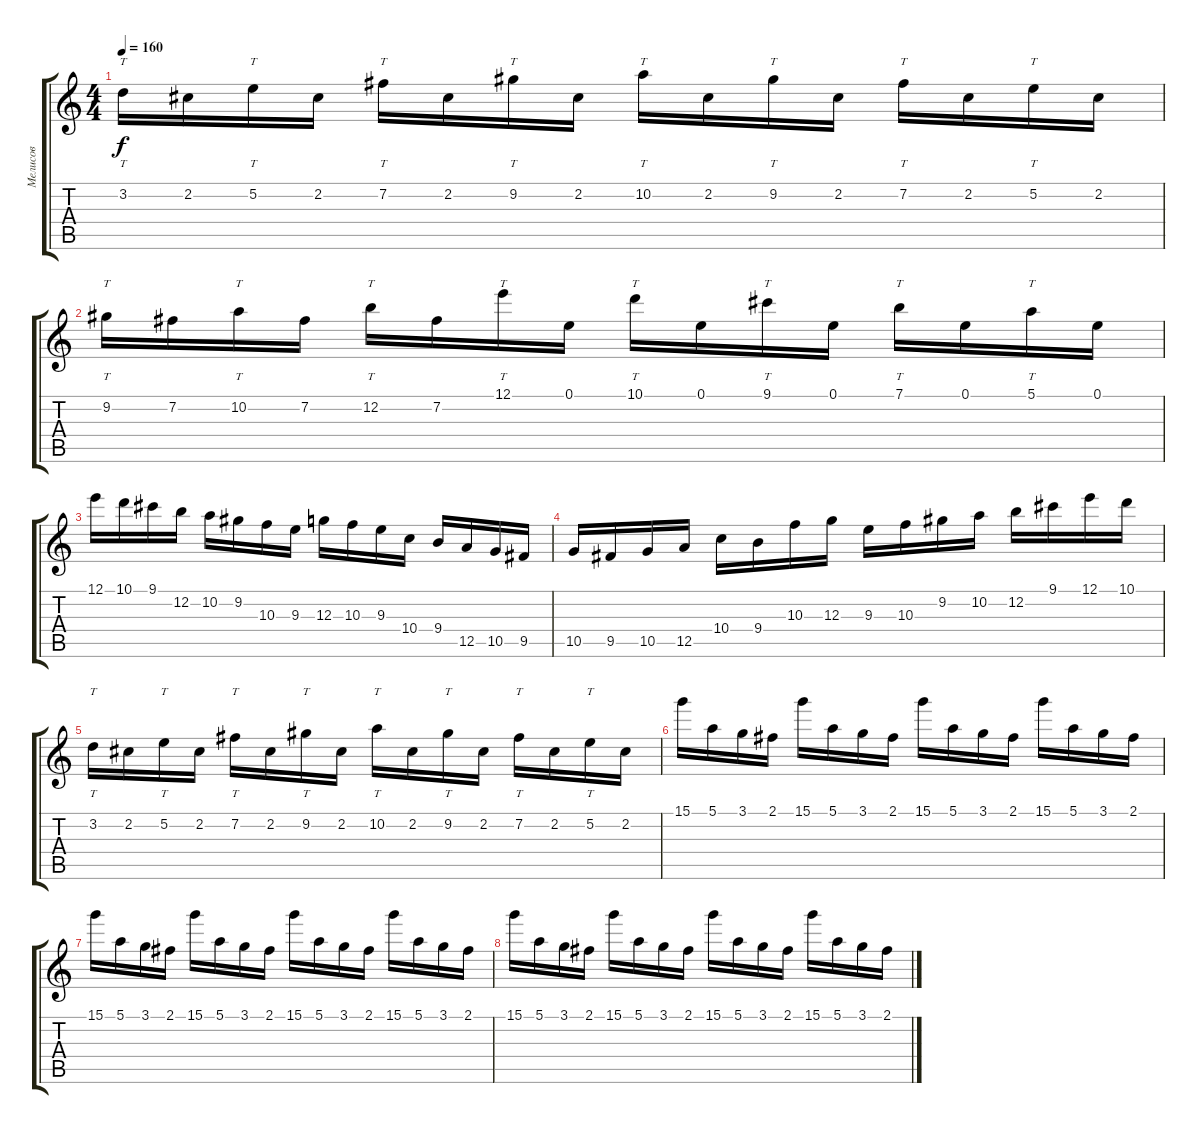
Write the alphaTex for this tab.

\track ("Мелисов" "Мелисов") {instrument overdrivenguitar}
\staff {score tabs}
\tuning (E4 B3 G3 D3 A2 E2) {hide}
\ts (4 4)
\tempo 160
\clef g2
\ks c
3.2.16{tt dy f} 2.2.16 5.2.16{tt} 2.2.16 7.2.16{tt} 2.2.16 9.2.16{tt} 2.2.16 10.2.16{tt} 2.2.16 9.2.16{tt} 2.2.16 7.2.16{tt} 2.2.16 5.2.16{tt} 2.2.16 |
9.2.16{tt} 7.2.16 10.2.16{tt} 7.2.16 12.2.16{tt} 7.2.16 12.1.16{tt} 0.1.16 10.1.16{tt} 0.1.16 9.1.16{tt} 0.1.16 7.1.16{tt} 0.1.16 5.1.16{tt} 0.1.16 |
12.1.16 10.1.16 9.1.16 12.2.16 10.2.16 9.2.16 10.3.16 9.3.16 12.3.16 10.3.16 9.3.16 10.4.16 9.4.16 12.5.16 10.5.16 9.5.16 |
10.5.16 9.5.16 10.5.16 12.5.16 10.4.16 9.4.16 10.3.16 12.3.16 9.3.16 10.3.16 9.2.16 10.2.16 12.2.16 9.1.16 12.1.16 10.1.16 |
3.2.16{tt} 2.2.16 5.2.16{tt} 2.2.16 7.2.16{tt} 2.2.16 9.2.16{tt} 2.2.16 10.2.16{tt} 2.2.16 9.2.16{tt} 2.2.16 7.2.16{tt} 2.2.16 5.2.16{tt} 2.2.16 |
15.1.16 5.1.16 3.1.16 2.1.16 15.1.16 5.1.16 3.1.16 2.1.16 15.1.16 5.1.16 3.1.16 2.1.16 15.1.16 5.1.16 3.1.16 2.1.16 |
15.1.16 5.1.16 3.1.16 2.1.16 15.1.16 5.1.16 3.1.16 2.1.16 15.1.16 5.1.16 3.1.16 2.1.16 15.1.16 5.1.16 3.1.16 2.1.16 |
15.1.16 5.1.16 3.1.16 2.1.16 15.1.16 5.1.16 3.1.16 2.1.16 15.1.16 5.1.16 3.1.16 2.1.16 15.1.16 5.1.16 3.1.16 2.1.16
